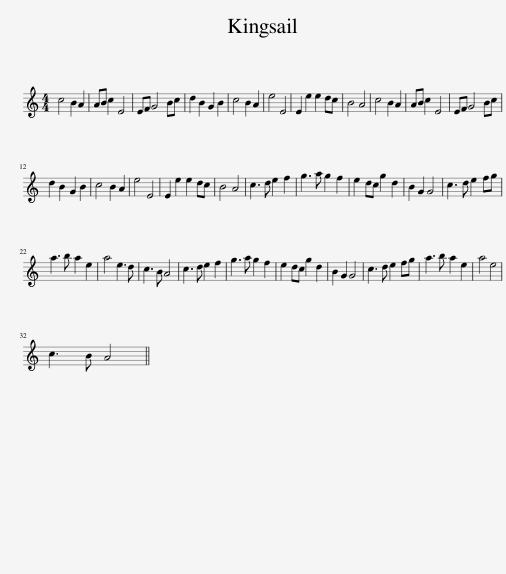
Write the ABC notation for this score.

X:1
L:1/8
M:4/4
I:linebreak $
K:C
V:1 treble
V:1
 c4 B2 A2 | AB c2 E4 | EF G4 Bc | d2 B2 G2 B2 | c4 B2 A2 | %5
 e4 E4 | E2 e2 e2 dc | B4 A4 | c4 B2 A2 | AB c2 E4 | %10
 EF G4 Bc |$ d2 B2 G2 B2 | c4 B2 A2 | e4 E4 | E2 e2 e2 dc | %15
 B4 A4 | c3 d e2 f2 | g3 a g2 f2 | e2 dc g2 d2 | B2 G2 G4 | %20
 c3 d e2 fg |$ a3 b a2 e2 | a4 e3 d | c3 B A4 | c3 d e2 f2 | %25
 g3 a g2 f2 | e2 dc g2 d2 | B2 G2 G4 | c3 d e2 fg | a3 b a2 e2 | %30
 a4 e4 |$ c3 B A4 || %32
